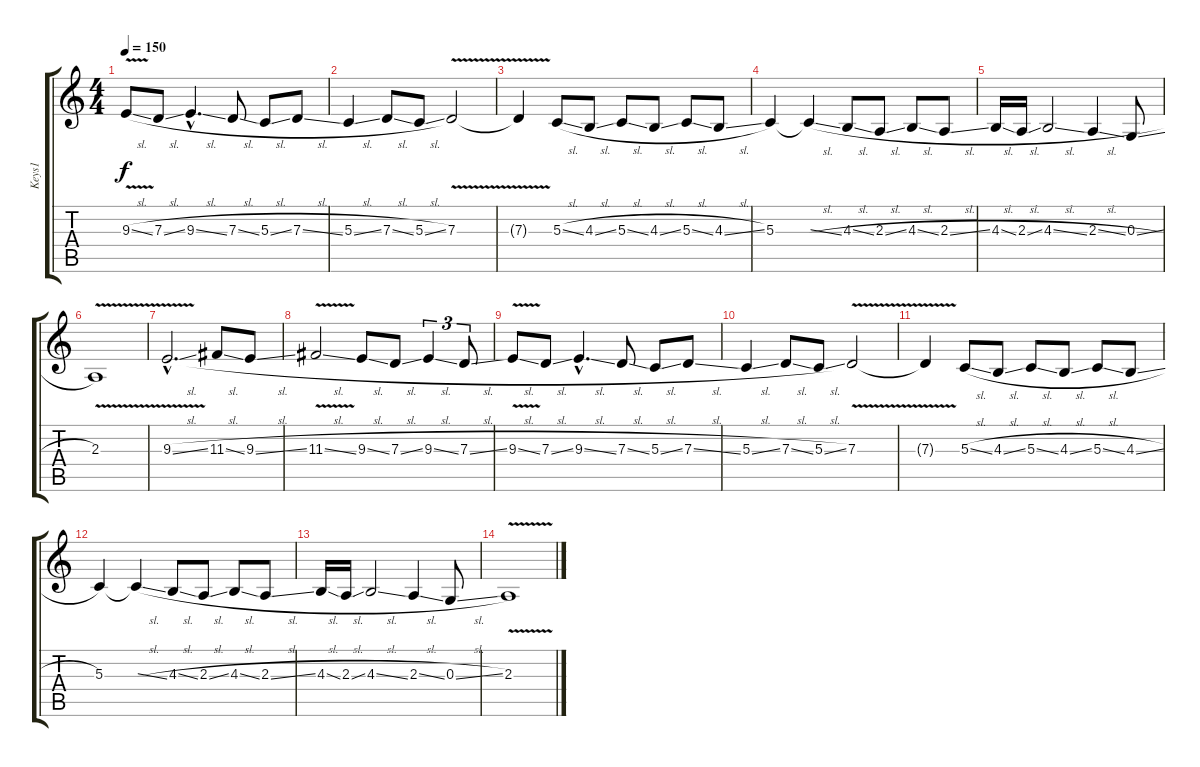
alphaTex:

\track ("Keys1" "Keys1") {instrument lead1square}
\staff {score tabs}
\tuning (E4 B3 G3 D3 A2 E2) {hide}
\ts (4 4)
\tempo 150
\clef g2
\ks c
9.3{v sl}.8{dy f} 7.3{sl}.8 9.3{sl hac}.4{d} 7.3{sl}.8 5.3{sl}.8 7.3{sl}.8 |
5.3{sl}.4 7.3{sl}.8 5.3{sl}.8 7.3{v}.2 |
7.3{t}.4 5.3{sl}.8 4.3{sl}.8 5.3{sl}.8 4.3{sl}.8 5.3{sl}.8 4.3{sl}.8 |
5.3.4 5.3{sl t}.4 4.3{sl}.8 2.3{sl}.8 4.3{sl}.8 2.3{sl}.8 |
4.3{sl}.16 2.3{sl}.16 4.3{sl}.2 2.3{sl}.4 0.3{sl}.8 |
2.3{v}.1{volume 0} |
9.3{v sl hac}.2{d volume 13 instrument lead1square} 11.3{sl}.8 9.3{sl}.8 |
11.3{v sl}.2 9.3{sl}.8 7.3{sl}.8 9.3{sl}.4{tu (3 2)} 7.3{sl}.8{tu (3 2)} |
9.3{v sl}.8 7.3{sl}.8 9.3{sl hac}.4{d} 7.3{sl}.8 5.3{sl}.8 7.3{sl}.8 |
5.3{sl}.4 7.3{sl}.8 5.3{sl}.8 7.3{v}.2 |
7.3{t}.4 5.3{sl}.8 4.3{sl}.8 5.3{sl}.8 4.3{sl}.8 5.3{sl}.8 4.3{sl}.8 |
5.3.4 5.3{sl t}.4 4.3{sl}.8 2.3{sl}.8 4.3{sl}.8 2.3{sl}.8 |
4.3{sl}.16 2.3{sl}.16 4.3{sl}.2 2.3{sl}.4 0.3{sl}.8 |
2.3{v}.1{volume 0}
